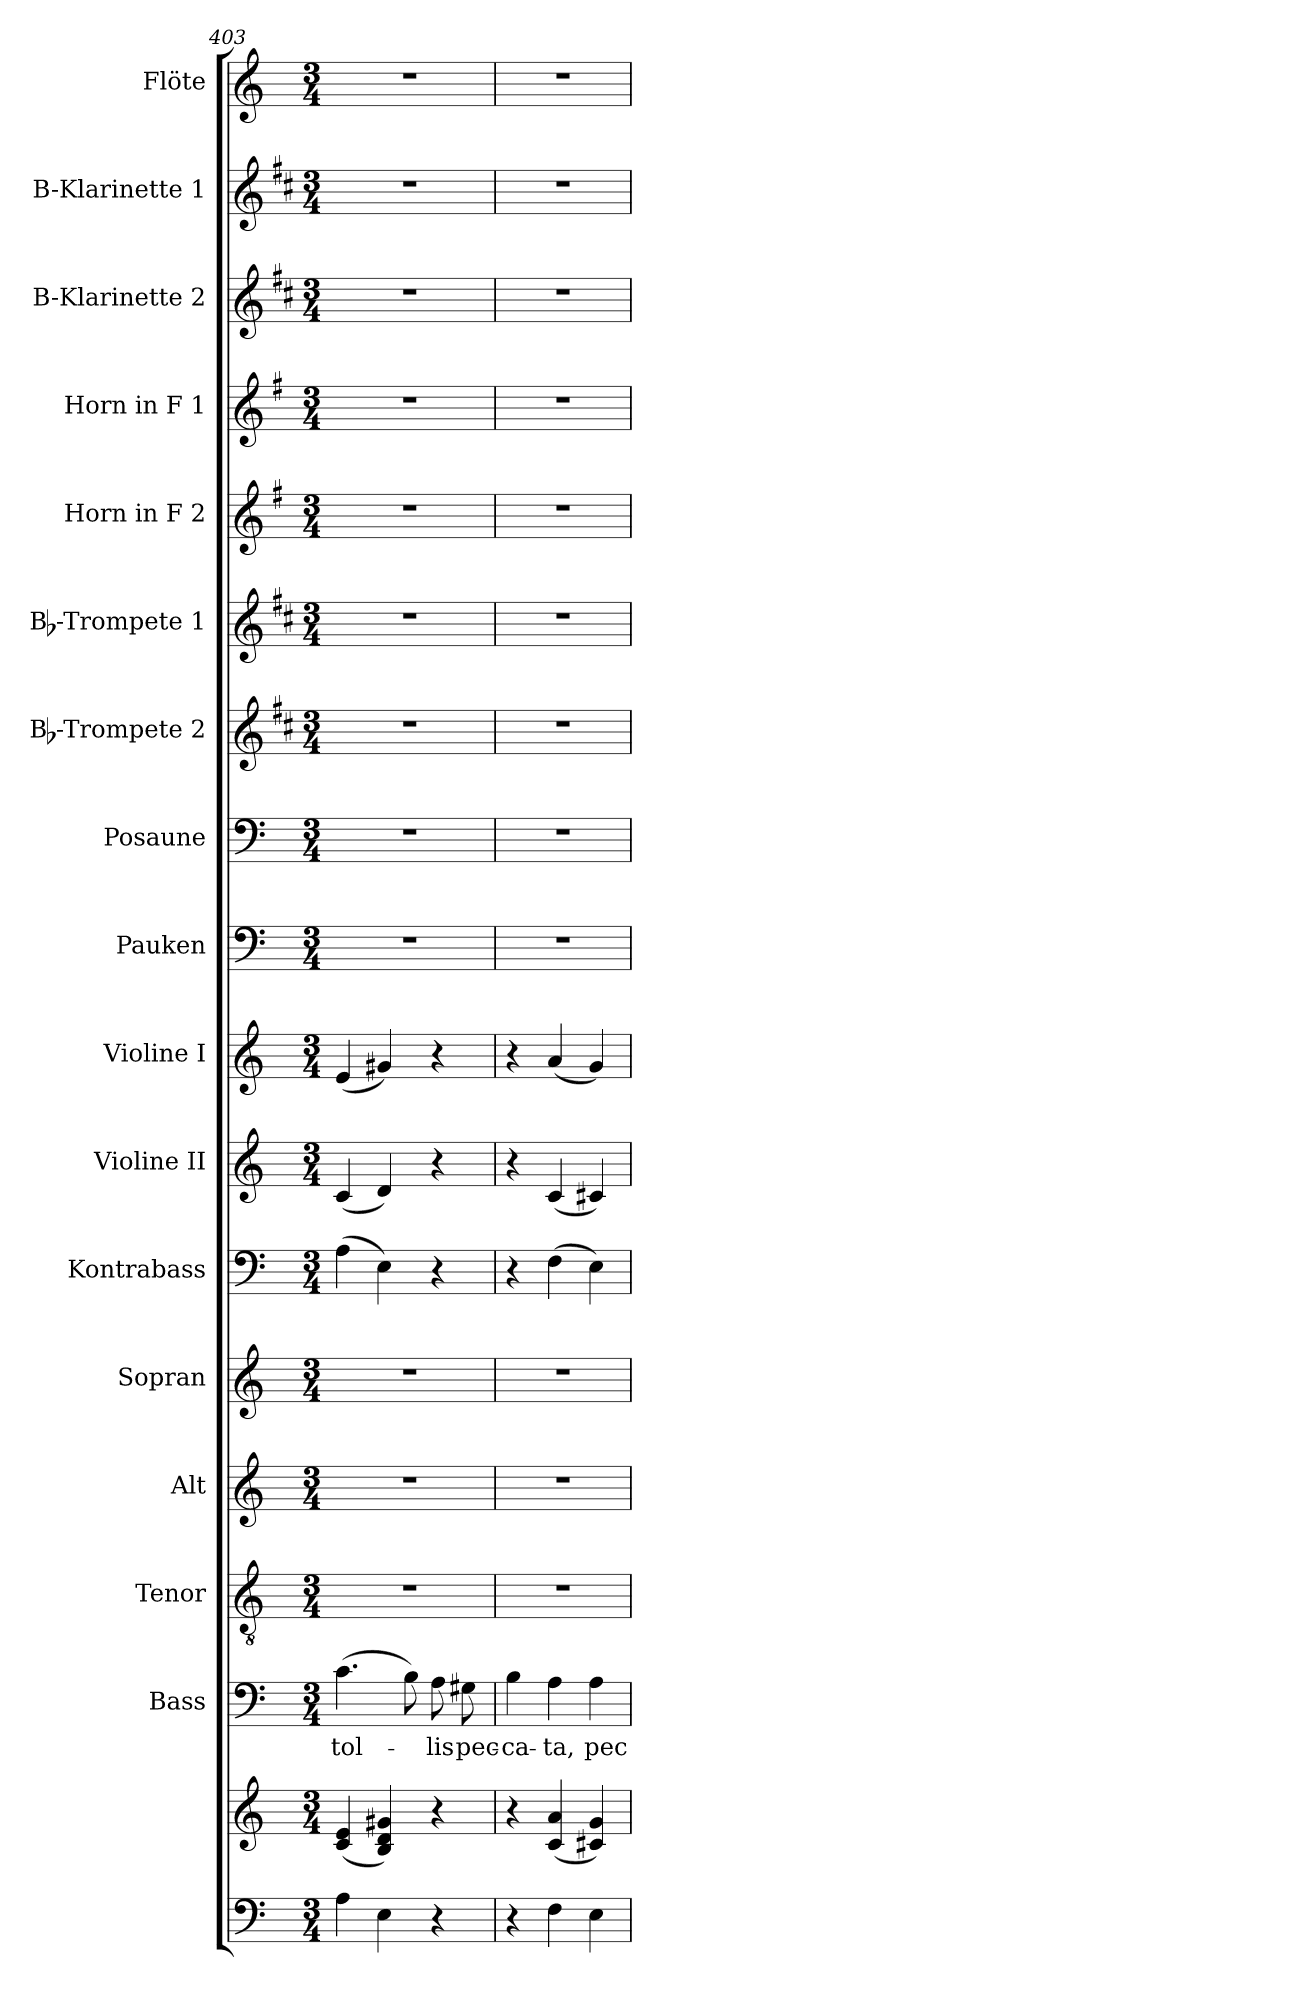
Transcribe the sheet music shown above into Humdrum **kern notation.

**kern	**kern	**kern	**text	**kern	**kern	**kern	**kern	**kern	**kern	**kern	**kern	**kern	**kern	**kern	**kern	**kern	**kern	**kern
*part17	*part17	*part16	*part16	*part15	*part14	*part13	*part12	*part11	*part10	*part9	*part8	*part7	*part6	*part5	*part4	*part3	*part2	*part1
*staff18	*staff17	*staff16	*staff16	*staff15	*staff14	*staff13	*staff12	*staff11	*staff10	*staff9	*staff8	*staff7	*staff6	*staff5	*staff4	*staff3	*staff2	*staff1
*	*	*I"Bass	*	*I"Tenor	*I"Alt	*I"Sopran	*I"Kontrabass	*I"Violine II	*I"Violine I	*I"Pauken	*I"Posaune	*I"Bb-Trompete 2	*I"Bb-Trompete 1	*I"Horn in F 2	*I"Horn in F 1	*I"B-Klarinette 2	*I"B-Klarinette 1	*I"Flöte
*	*	*I'B.	*	*I'T.	*I'A.	*I'S.	*I'Kb.	*I'Vl. II	*I'Vl. I	*I'Pk.	*I'Pos.	*I'Bb Trp. 2	*I'Bb Trp. 1	*I'Hrn. 2	*I'Hrn. 1	*I'B Kl. 2	*I'B Kl. 1	*I'Fl.
*clefF4	*clefG2	*clefF4	*	*clefGv2	*clefG2	*clefG2	*clefF4	*clefG2	*clefG2	*clefF4	*clefF4	*clefG2	*clefG2	*clefG2	*clefG2	*clefG2	*clefG2	*clefG2
*	*	*	*	*	*	*	*ITrd7c12	*	*	*	*	*ITrd1c2	*ITrd1c2	*ITrd4c7	*ITrd4c7	*ITrd1c2	*ITrd1c2	*
*k[]	*k[]	*k[]	*	*k[]	*k[]	*k[]	*k[]	*k[]	*k[]	*k[]	*k[]	*k[]	*k[]	*k[]	*k[]	*k[]	*k[]	*k[]
*C:	*C:	*C:	*	*C:	*C:	*C:	*C:	*C:	*C:	*C:	*C:	*C:	*C:	*C:	*C:	*C:	*C:	*C:
*M3/4	*M3/4	*M3/4	*	*M3/4	*M3/4	*M3/4	*M3/4	*M3/4	*M3/4	*M3/4	*M3/4	*M3/4	*M3/4	*M3/4	*M3/4	*M3/4	*M3/4	*M3/4
=403	=403	=403	=403	=403	=403	=403	=403	=403	=403	=403	=403	=403	=403	=403	=403	=403	=403	=403
!	!	!	!LO:LY:b	!	!	!	!	!	!	!	!	!	!	!	!	!	!	!
4A\	(<4c/ 4e/	(>4.c\	tol-	2.r	2.r	2.r	(>4AA\	(<4c/	(<4e/	2.r	2.r	2.r	2.r	2.r	2.r	2.r	2.r	2.r
4E\	4B/ 4d/ 4g#X/)	.	.	.	.	.	4EE\)	4d/)	4g#X/)	.	.	.	.	.	.	.	.	.
.	.	8B\)	.	.	.	.	.	.	.	.	.	.	.	.	.	.	.	.
!	!	!	!LO:LY:b	!	!	!	!	!	!	!	!	!	!	!	!	!	!	!
4r	4r	8A\	-lis	.	.	.	4r	4r	4r	.	.	.	.	.	.	.	.	.
!	!	!	!LO:LY:b	!	!	!	!	!	!	!	!	!	!	!	!	!	!	!
.	.	8G#X\	pec-	.	.	.	.	.	.	.	.	.	.	.	.	.	.	.
=404	=404	=404	=404	=404	=404	=404	=404	=404	=404	=404	=404	=404	=404	=404	=404	=404	=404	=404
!	!	!	!LO:LY:b	!	!	!	!	!	!	!	!	!	!	!	!	!	!	!
4r	4r	4B\	-ca-	2.r	2.r	2.r	4r	4r	4r	2.r	2.r	2.r	2.r	2.r	2.r	2.r	2.r	2.r
!	!	!	!LO:LY:b	!	!	!	!	!	!	!	!	!	!	!	!	!	!	!
4F\	(<4c/ 4a/	4A\	-ta,	.	.	.	(>4FF\	(<4c/	(<4a/	.	.	.	.	.	.	.	.	.
!	!	!	!LO:LY:b	!	!	!	!	!	!	!	!	!	!	!	!	!	!	!
4E\	4c#X/ 4g/)	4A\	pec-	.	.	.	4EE\)	4c#X/)	4g/)	.	.	.	.	.	.	.	.	.
=	=	=	=	=	=	=	=	=	=	=	=	=	=	=	=	=	=	=
*-	*-	*-	*-	*-	*-	*-	*-	*-	*-	*-	*-	*-	*-	*-	*-	*-	*-	*-
